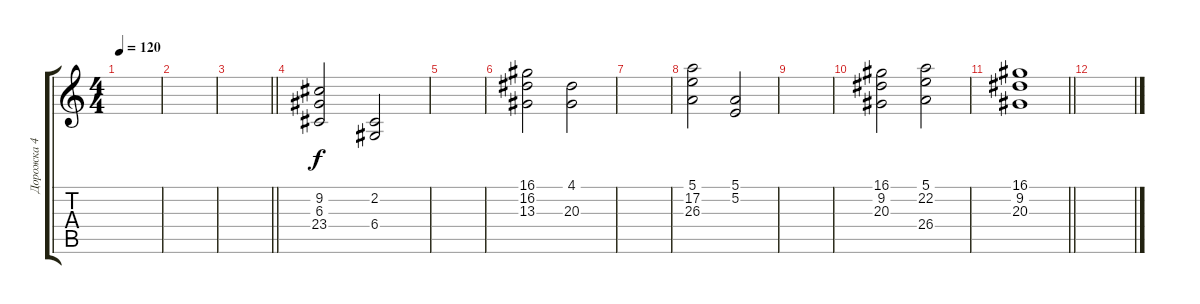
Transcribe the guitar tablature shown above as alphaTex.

\track ("Дорожка 4" "Дорожка 4") {instrument electricgrandpiano}
\staff {score tabs}
\tuning (E4 B3 G3 D3 A2 E2) {hide}
\ts (4 4)
\tempo 120
\clef g2
\ks c
|
|
\barLineRight lightlight
|
\section ("" "")
(9.2 6.3 23.4).2 (2.2 6.4).2 |
|
(16.1 16.2 13.3).2 (4.1 20.3).2 |
|
(5.1 17.2 26.3).2 (5.1 5.2).2 |
|
(16.1 9.2 20.3).2 (5.1 22.2 26.4).2 |
\barLineRight lightlight
(16.1 9.2 20.3).1 |
\section ("" "")
